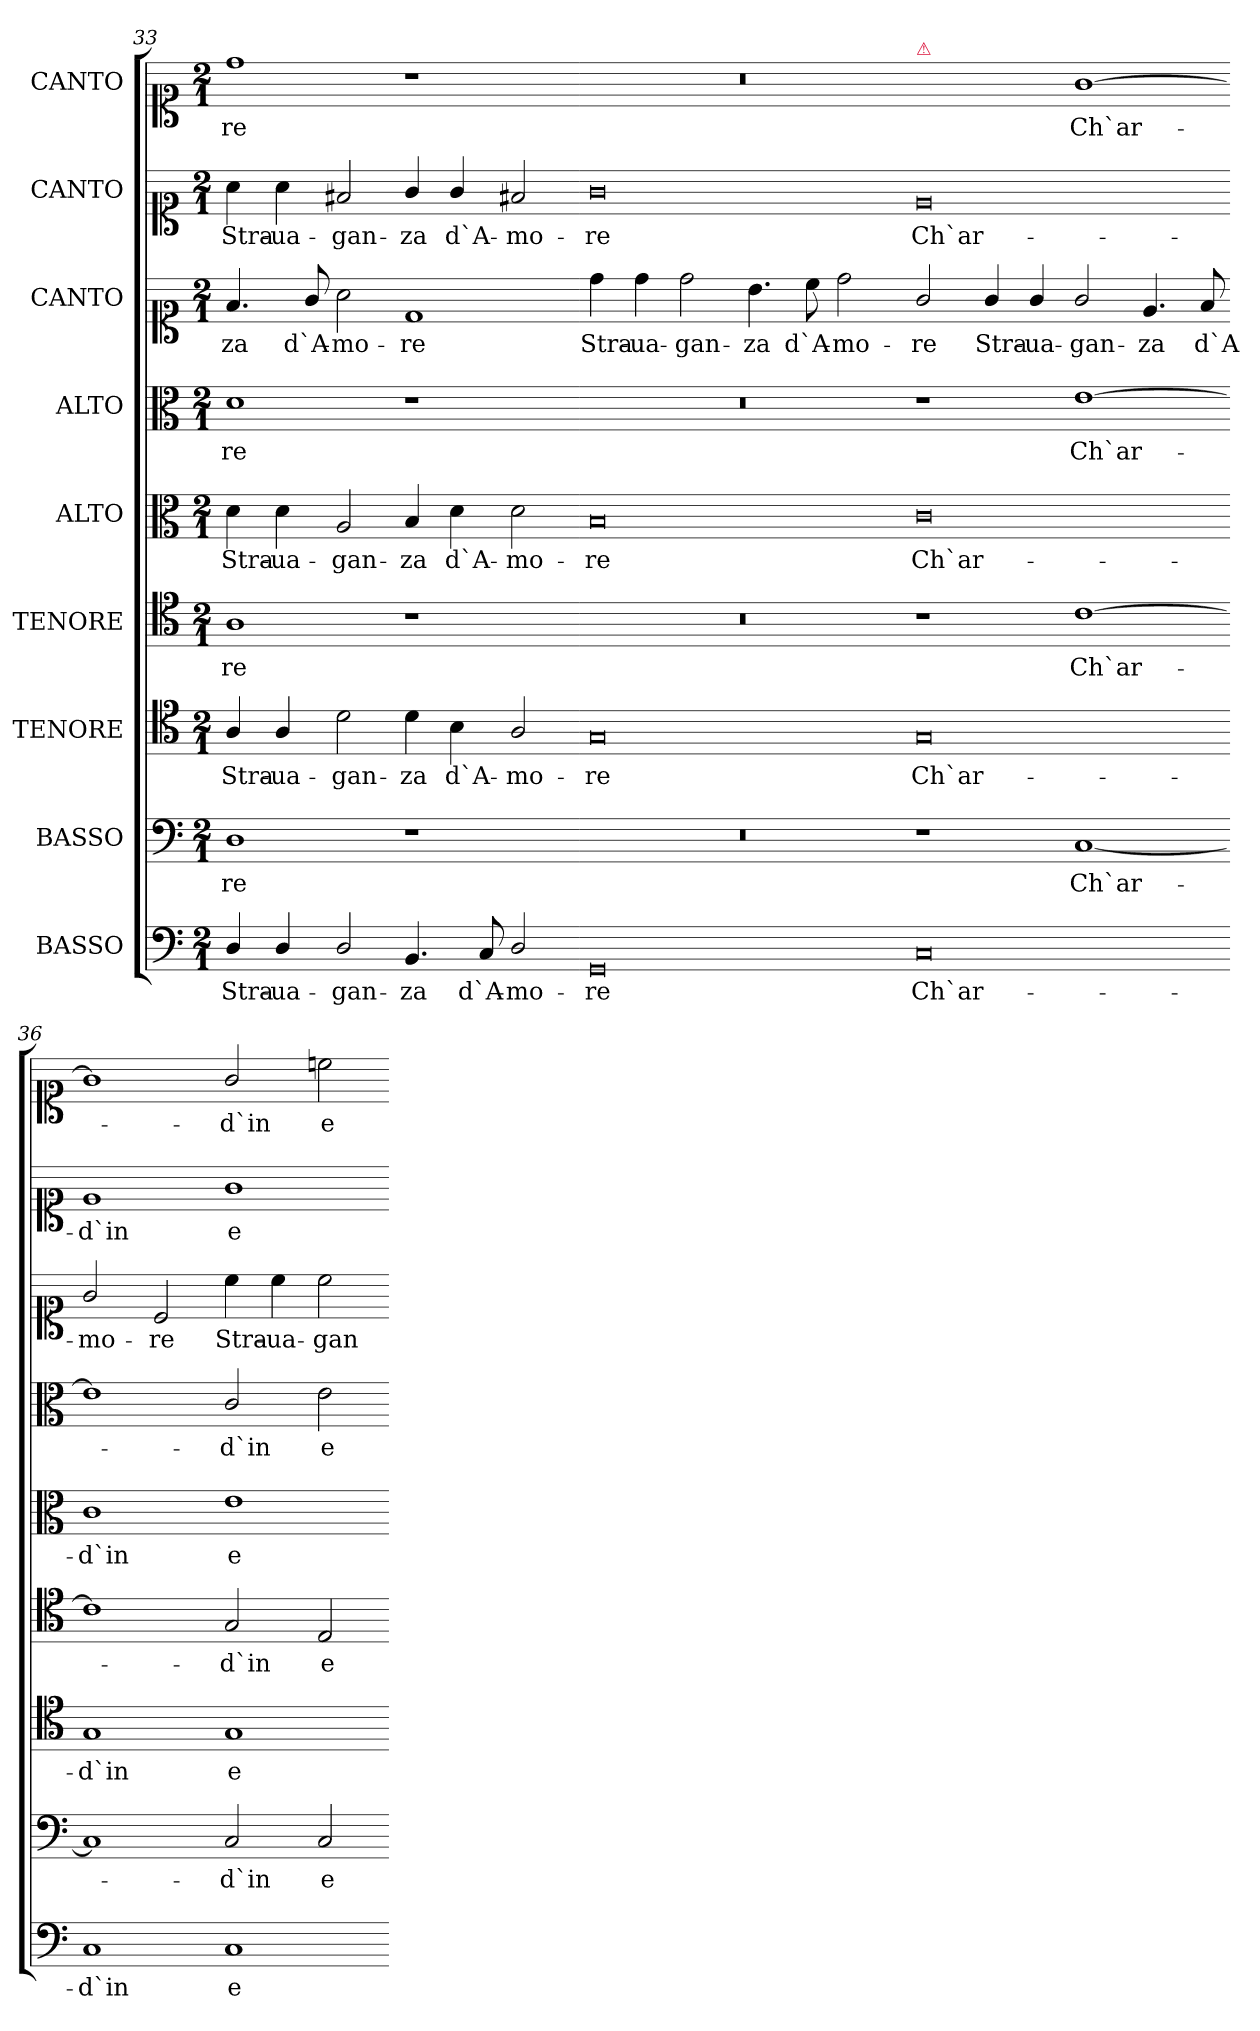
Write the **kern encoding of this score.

**kern	**text	**kern	**text	**kern	**text	**kern	**text	**kern	**text	**kern	**text	**kern	**text	**kern	**text	**kern	**text
*part9	*part9	*part8	*part8	*part7	*part7	*part6	*part6	*part5	*part5	*part4	*part4	*part3	*part3	*part2	*part2	*part1	*part1
*staff9	*staff9	*staff8	*staff8	*staff7	*staff7	*staff6	*staff6	*staff5	*staff5	*staff4	*staff4	*staff3	*staff3	*staff2	*staff2	*staff1	*staff1
*I"BASSO	*	*I"BASSO	*	*I"TENORE	*	*I"TENORE	*	*I"ALTO	*	*I"ALTO	*	*I"CANTO	*	*I"CANTO	*	*I"CANTO	*
*clefF4	*	*clefF4	*	*clefC4	*	*clefC4	*	*clefC3	*	*clefC3	*	*clefC1	*	*clefC1	*	*clefC1	*
*k[]	*	*k[]	*	*k[]	*	*k[]	*	*k[]	*	*k[]	*	*k[]	*	*k[]	*	*k[]	*
*M2/1	*	*M2/1	*	*M2/1	*	*M2/1	*	*M2/1	*	*M2/1	*	*M2/1	*	*M2/1	*	*M2/1	*
=33	=33	=33	=33	=33	=33	=33	=33	=33	=33	=33	=33	=33	=33	=33	=33	=33	=33
!	!	!	!	!	!	!	!LO:LY:i	!	!LO:LY:i	!	!	!	!	!	!	!	!
4D/	Stra-	1D	-re	4A/	Stra-	1A	-re	4d\	Stra-	1d	-re	4.f/	-za	4a\	Stra-	1dd	-re
!	!	!	!	!	!	!	!	!	!LO:LY:i	!	!	!	!	!	!	!	!
4D/	-ua-	.	.	4A/	-ua-	.	.	4d\	-ua-	.	.	.	.	4a\	-ua-	.	.
.	.	.	.	.	.	.	.	.	.	.	.	8g/	d`A-	.	.	.	.
!	!	!	!	!	!	!	!	!	!LO:LY:i	!	!	!	!	!	!	!	!
2D/	-gan-	.	.	2d\	-gan-	.	.	2A/	-gan-	.	.	2a\	-mo-	2f#X/	-gan-	.	.
!	!	!	!	!	!	!	!	!	!LO:LY:i	!	!	!	!	!	!	!	!
4.BB/	-za	1r	.	4d\	-za	1r	.	4B/	-za	1r	.	1d	-re	4g/	-za	1r	.
!	!	!	!	!	!	!	!	!	!LO:LY:i	!	!	!	!	!	!	!	!
.	.	.	.	4B\	d`A-	.	.	4d\	d`A-	.	.	.	.	4g/	d`A-	.	.
8C/	d`A-	.	.	.	.	.	.	.	.	.	.	.	.	.	.	.	.
!	!	!	!	!	!	!	!	!	!LO:LY:i	!	!	!	!	!	!	!	!
2D/	-mo-	.	.	2A/	-mo-	.	.	2d\	-mo-	.	.	.	.	2f#X/	-mo-	.	.
=34-	=34-	=34-	=34-	=34-	=34-	=34-	=34-	=34-	=34-	=34-	=34-	=34-	=34-	=34-	=34-	=34-	=34-
!	!	!	!	!	!	!	!	!	!LO:LY:i	!	!	!	!	!	!	!	!
0GG	-re	0r	.	0G	-re	0r	.	0B	-re	0r	.	4dd\	Stra-	0g	-re	0r	.
.	.	.	.	.	.	.	.	.	.	.	.	4dd\	-ua-	.	.	.	.
.	.	.	.	.	.	.	.	.	.	.	.	2dd\	-gan-	.	.	.	.
.	.	.	.	.	.	.	.	.	.	.	.	4.b\	-za	.	.	.	.
.	.	.	.	.	.	.	.	.	.	.	.	8cc\	d`A-	.	.	.	.
.	.	.	.	.	.	.	.	.	.	.	.	2dd\	-mo-	.	.	.	.
=35-	=35-	=35-	=35-	=35-	=35-	=35-	=35-	=35-	=35-	=35-	=35-	=35-	=35-	=35-	=35-	=35-	=35-
!	!	!	!	!	!	!	!	!	!	!	!	!	!	!	!	!LO:TX:a:color=crimson:t=⚠	!
0C	Ch`ar-	1r	.	0G	Ch`ar-	1r	.	0c	Ch`ar-	1r	.	2g/	-re	0e	Ch`ar-	1ryy	.
.	.	.	.	.	.	.	.	.	.	.	.	4g/	Stra-	.	.	.	.
.	.	.	.	.	.	.	.	.	.	.	.	4g/	-ua-	.	.	.	.
.	.	[1C	Ch`ar-	.	.	[1c	Ch`ar-	.	.	[1e	Ch`ar-	2g/	-gan-	.	.	[1g	Ch`ar-
.	.	.	.	.	.	.	.	.	.	.	.	4.e/	-za	.	.	.	.
.	.	.	.	.	.	.	.	.	.	.	.	8f/	d`A-	.	.	.	.
=36-	=36-	=36-	=36-	=36-	=36-	=36-	=36-	=36-	=36-	=36-	=36-	=36-	=36-	=36-	=36-	=36-	=36-
1C	-d`in	1C]	.	1G	-d`in	1c]	.	1c	-d`in	1e]	.	2g/	-mo-	1e	-d`in	1g]	.
.	.	.	.	.	.	.	.	.	.	.	.	2c/	-re	.	.	.	.
1C	e-	2C/	-d`in	1G	e-	2G/	-d`in	1e	e-	2c/	-d`in	4cc\	Stra-	1g	e-	2g/	-d`in
.	.	.	.	.	.	.	.	.	.	.	.	4cc\	-ua-	.	.	.	.
.	.	2C/	e-	.	.	2E/	e-	.	.	2e\	e-	2cc\	-gan-	.	.	2ccn\	e-
=-	=-	=-	=-	=-	=-	=-	=-	=-	=-	=-	=-	=-	=-	=-	=-	=-	=-
*-	*-	*-	*-	*-	*-	*-	*-	*-	*-	*-	*-	*-	*-	*-	*-	*-	*-
